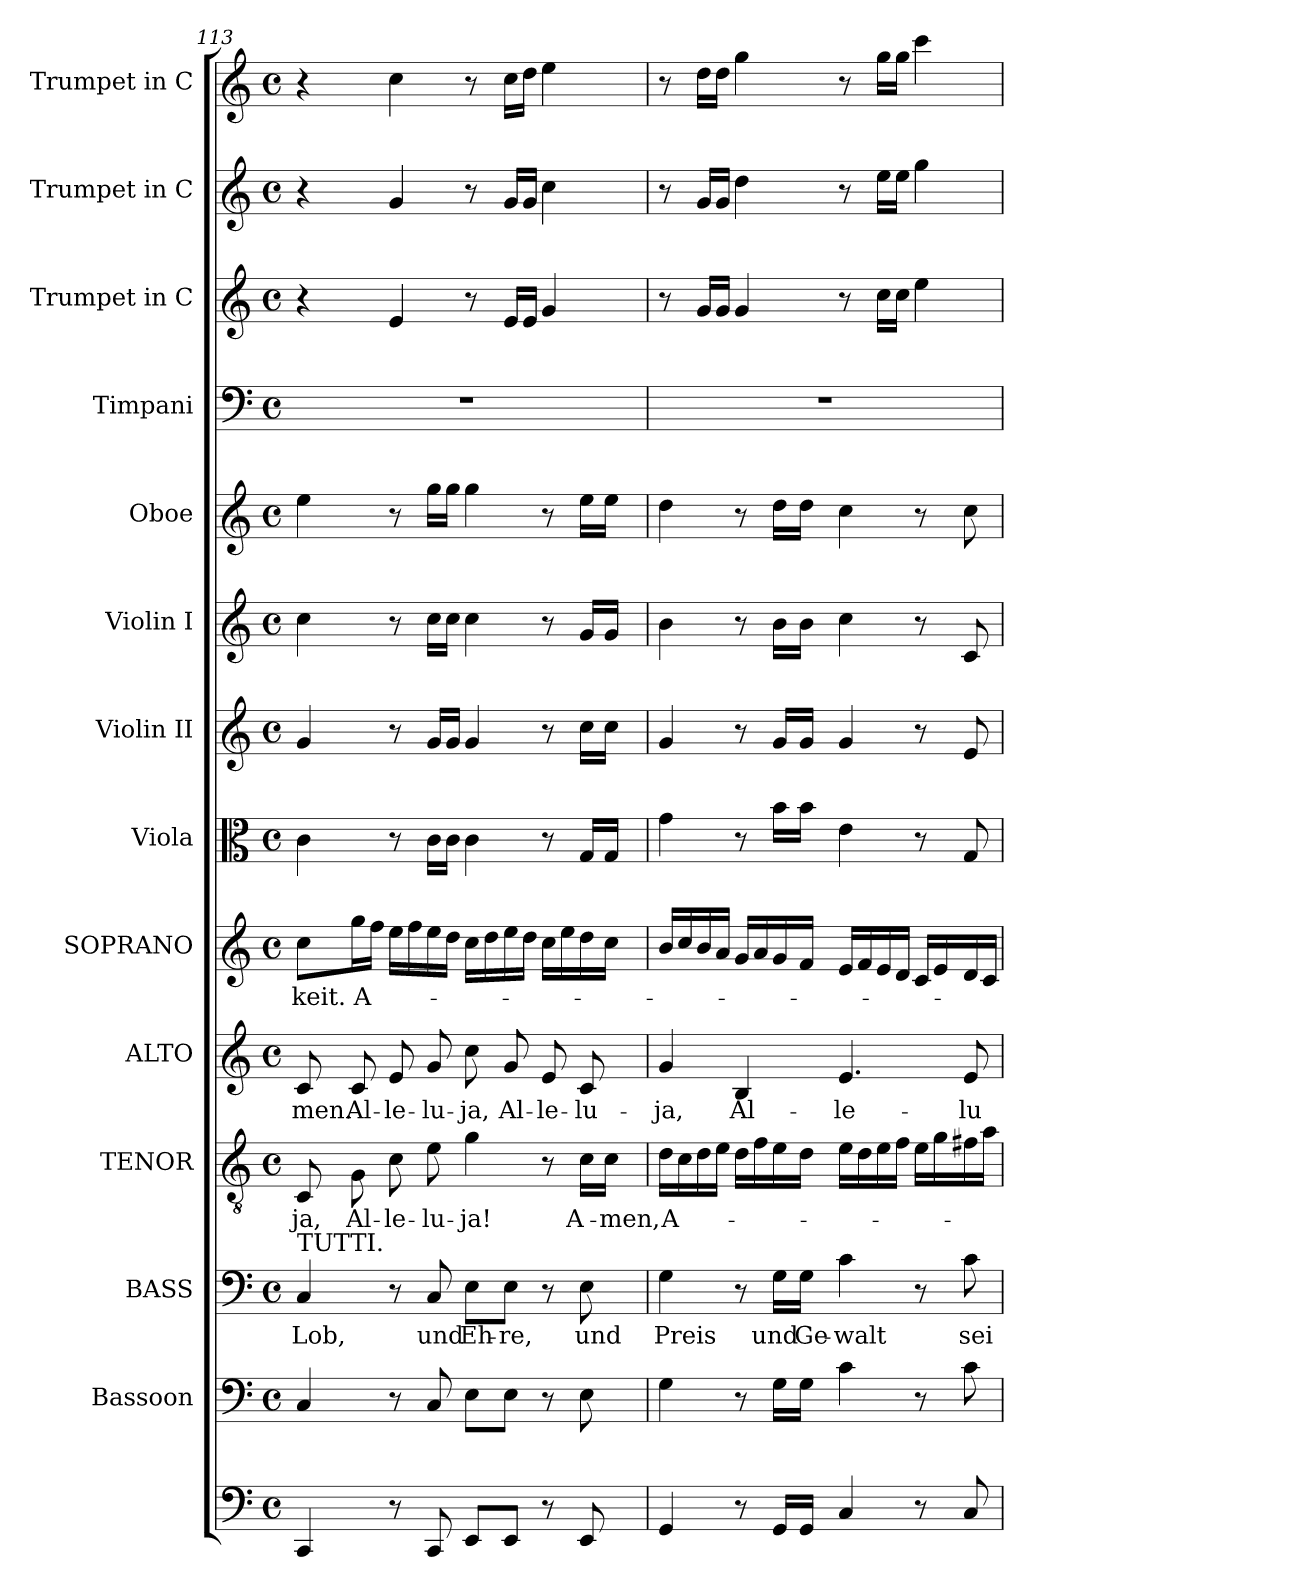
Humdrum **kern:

**kern	**kern	**kern	**text	**kern	**text	**kern	**text	**kern	**text	**kern	**kern	**kern	**kern	**kern	**kern	**kern	**kern
*part14	*part13	*part12	*part12	*part11	*part11	*part10	*part10	*part9	*part9	*part8	*part7	*part6	*part5	*part4	*part3	*part2	*part1
*staff14	*staff13	*staff12	*staff12	*staff11	*staff11	*staff10	*staff10	*staff9	*staff9	*staff8	*staff7	*staff6	*staff5	*staff4	*staff3	*staff2	*staff1
*	*I"Bassoon	*I"BASS	*	*I"TENOR	*	*I"ALTO	*	*I"SOPRANO	*	*I"Viola	*I"Violin II	*I"Violin I	*I"Oboe	*I"Timpani	*I"Trumpet in C	*I"Trumpet in C	*I"Trumpet in C
*	*	*	*	*	*	*I'Alto	*	*I'Soprano	*	*I'Viola	*I'Violin II	*I'Violin I	*I'Oboe	*I'Timp.	*	*	*
*clefF4	*clefF4	*clefF4	*	*clefGv2	*	*clefG2	*	*clefG2	*	*clefC3	*clefG2	*clefG2	*clefG2	*clefF4	*clefG2	*clefG2	*clefG2
*	*	*	*	*ITrd7c12	*	*	*	*	*	*	*	*	*	*	*	*	*
*k[]	*k[]	*k[]	*	*k[]	*	*k[]	*	*k[]	*	*k[]	*k[]	*k[]	*k[]	*k[]	*k[]	*k[]	*k[]
*C:	*C:	*C:	*	*C:	*	*C:	*	*C:	*	*C:	*C:	*C:	*C:	*C:	*C:	*C:	*C:
*M4/4	*M4/4	*M4/4	*	*M4/4	*	*M4/4	*	*M4/4	*	*M4/4	*M4/4	*M4/4	*M4/4	*M4/4	*M4/4	*M4/4	*M4/4
*met(c)	*met(c)	*met(c)	*	*met(c)	*	*met(c)	*	*met(c)	*	*met(c)	*met(c)	*met(c)	*met(c)	*met(c)	*met(c)	*met(c)	*met(c)
=113	=113	=113	=113	=113	=113	=113	=113	=113	=113	=113	=113	=113	=113	=113	=113	=113	=113
!	!	!	!LO:LY:b:color=#000000	!	!	!	!	!	!	!	!	!	!	!	!	!	!
!	!	!	!	!	!LO:LY:b:color=#000000	!	!	!	!	!	!	!	!	!	!	!	!
!	!	!	!	!	!	!	!LO:LY:b:color=#000000	!	!	!	!	!	!	!	!	!	!
!	!	!LO:TX:a:t=TUTTI.	!	!	!	!	!	!	!	!	!	!	!	!	!	!	!
!	!	!	!	!	!	!	!	!	!LO:LY:b:color=#000000	!	!	!	!	!	!	!	!
4CCi/	4Ci/	4Ci/	Lob,	8CCi/	-ja,	8ci/	-men.	8cci\L	-keit.	4ci\	4gi/	4cci\	4eei\	1r	4r	4r	4r
!	!	!	!	!	!LO:LY:b:color=#000000	!	!	!	!	!	!	!	!	!	!	!	!
!	!	!	!	!	!	!	!LO:LY:b:color=#000000	!	!	!	!	!	!	!	!	!	!
!	!	!	!	!	!	!	!	!	!LO:LY:b:color=#000000	!	!	!	!	!	!	!	!
.	.	.	.	8GGi\	Al-	8ci/	Al-	16ggi\L	A-	.	.	.	.	.	.	.	.
.	.	.	.	.	.	.	.	16ffi\JJ	.	.	.	.	.	.	.	.	.
!	!	!	!	!	!LO:LY:b:color=#000000	!	!	!	!	!	!	!	!	!	!	!	!
!	!	!	!	!	!	!	!LO:LY:b:color=#000000	!	!	!	!	!	!	!	!	!	!
8r	8r	8r	.	8Ci\	-le-	8ei/	-le-	16eei\LL	.	8r	8r	8r	8r	.	4ei/	4gi/	4cci\
.	.	.	.	.	.	.	.	16ffi\	.	.	.	.	.	.	.	.	.
!	!	!	!LO:LY:b:color=#000000	!	!	!	!	!	!	!	!	!	!	!	!	!	!
!	!	!	!	!	!LO:LY:b:color=#000000	!	!	!	!	!	!	!	!	!	!	!	!
!	!	!	!	!	!	!	!LO:LY:b:color=#000000	!	!	!	!	!	!	!	!	!	!
8CCi/	8Ci/	8Ci/	und	8Ei\	-lu-	8gi/	-lu-	16eei\	.	16ci\LL	16gi/LL	16cci\LL	16ggi\LL	.	.	.	.
.	.	.	.	.	.	.	.	16ddi\JJ	.	16ci\JJ	16gi/JJ	16cci\JJ	16ggi\JJ	.	.	.	.
!	!	!	!LO:LY:b:color=#000000	!	!	!	!	!	!	!	!	!	!	!	!	!	!
!	!	!	!	!	!LO:LY:b:color=#000000	!	!	!	!	!	!	!	!	!	!	!	!
!	!	!	!	!	!	!	!LO:LY:b:color=#000000	!	!	!	!	!	!	!	!	!	!
8EEi/L	8Ei\L	8Ei\L	Eh-	4Gi\	-ja!	8cci\	-ja,	16cci\LL	.	4ci\	4gi/	4cci\	4ggi\	.	8r	8r	8r
.	.	.	.	.	.	.	.	16ddi\	.	.	.	.	.	.	.	.	.
!	!	!	!LO:LY:b:color=#000000	!	!	!	!	!	!	!	!	!	!	!	!	!	!
!	!	!	!	!	!	!	!LO:LY:b:color=#000000	!	!	!	!	!	!	!	!	!	!
8EEi/J	8Ei\J	8Ei\J	-re,	.	.	8gi/	Al-	16eei\	.	.	.	.	.	.	16ei/LL	16gi/LL	16cci\LL
.	.	.	.	.	.	.	.	16ddi\JJ	.	.	.	.	.	.	16ei/JJ	16gi/JJ	16ddi\JJ
!	!	!	!	!	!	!	!LO:LY:b:color=#000000	!	!	!	!	!	!	!	!	!	!
8r	8r	8r	.	8r	.	8ei/	-le-	16cci\LL	.	8r	8r	8r	8r	.	4gi/	4cci\	4eei\
.	.	.	.	.	.	.	.	16eei\	.	.	.	.	.	.	.	.	.
!	!	!	!LO:LY:b:color=#000000	!	!	!	!	!	!	!	!	!	!	!	!	!	!
!	!	!	!	!	!LO:LY:b:color=#000000	!	!	!	!	!	!	!	!	!	!	!	!
!	!	!	!	!	!	!	!LO:LY:b:color=#000000	!	!	!	!	!	!	!	!	!	!
8EEi/	8Ei\	8Ei\	und	16Ci\LL	A-	8ci/	-lu-	16ddi\	.	16Gi/LL	16cci\LL	16gi/LL	16eei\LL	.	.	.	.
!	!	!	!	!	!LO:LY:b:color=#000000	!	!	!	!	!	!	!	!	!	!	!	!
.	.	.	.	16Ci\JJ	-men,	.	.	16cci\JJ	.	16Gi/JJ	16cci\JJ	16gi/JJ	16eei\JJ	.	.	.	.
!!LO:PB:g=z
=114	=114	=114	=114	=114	=114	=114	=114	=114	=114	=114	=114	=114	=114	=114	=114	=114	=114
!	!	!	!LO:LY:b:color=#000000	!	!	!	!	!	!	!	!	!	!	!	!	!	!
!	!	!	!	!	!LO:LY:b:color=#000000	!	!	!	!	!	!	!	!	!	!	!	!
!	!	!	!	!	!	!	!LO:LY:b:color=#000000	!	!	!	!	!	!	!	!	!	!
4GGi/	4Gi\	4Gi\	Preis	16Di\LL	A-	4gi/	-ja,	16bi/LL	.	4gi\	4gi/	4bi\	4ddi\	1r	8r	8r	8r
.	.	.	.	16Ci\	.	.	.	16cci/	.	.	.	.	.	.	.	.	.
.	.	.	.	16Di\	.	.	.	16bi/	.	.	.	.	.	.	16gi/LL	16gi/LL	16ddi\LL
.	.	.	.	16Ei\JJ	.	.	.	16ai/JJ	.	.	.	.	.	.	16gi/JJ	16gi/JJ	16ddi\JJ
!	!	!	!	!	!	!	!LO:LY:b:color=#000000	!	!	!	!	!	!	!	!	!	!
8r	8r	8r	.	16Di\LL	.	4Bi/	Al-	16gi/LL	.	8r	8r	8r	8r	.	4gi/	4ddi\	4ggi\
.	.	.	.	16Fi\	.	.	.	16ai/	.	.	.	.	.	.	.	.	.
!	!	!	!LO:LY:b:color=#000000	!	!	!	!	!	!	!	!	!	!	!	!	!	!
16GGi/LL	16Gi\LL	16Gi\LL	und	16Ei\	.	.	.	16gi/	.	16bi\LL	16gi/LL	16bi\LL	16ddi\LL	.	.	.	.
!	!	!	!LO:LY:b:color=#000000	!	!	!	!	!	!	!	!	!	!	!	!	!	!
16GGi/JJ	16Gi\JJ	16Gi\JJ	Ge-	16Di\JJ	.	.	.	16fi/JJ	.	16bi\JJ	16gi/JJ	16bi\JJ	16ddi\JJ	.	.	.	.
!	!	!	!LO:LY:b:color=#000000	!	!	!	!	!	!	!	!	!	!	!	!	!	!
!	!	!	!	!	!	!	!LO:LY:b:color=#000000	!	!	!	!	!	!	!	!	!	!
4Ci/	4ci\	4ci\	-walt	16Ei\LL	.	4.ei/	-le-	16ei/LL	.	4ei\	4gi/	4cci\	4cci\	.	8r	8r	8r
.	.	.	.	16Di\	.	.	.	16fi/	.	.	.	.	.	.	.	.	.
.	.	.	.	16Ei\	.	.	.	16ei/	.	.	.	.	.	.	16cci\LL	16eei\LL	16ggi\LL
.	.	.	.	16Fi\JJ	.	.	.	16di/JJ	.	.	.	.	.	.	16cci\JJ	16eei\JJ	16ggi\JJ
8r	8r	8r	.	16Ei\LL	.	.	.	16ci/LL	.	8r	8r	8r	8r	.	4eei\	4ggi\	4ccci\
.	.	.	.	16Gi\	.	.	.	16ei/	.	.	.	.	.	.	.	.	.
!	!	!	!LO:LY:b:color=#000000	!	!	!	!	!	!	!	!	!	!	!	!	!	!
!	!	!	!	!	!	!	!LO:LY:b:color=#000000	!	!	!	!	!	!	!	!	!	!
8Ci/	8ci\	8ci\	sei	16F#Xi\	.	8ei/	-lu-	16di/	.	8Gi/	8ei/	8ci/	8cci\	.	.	.	.
.	.	.	.	16Ai\JJ	.	.	.	16ci/JJ	.	.	.	.	.	.	.	.	.
=	=	=	=	=	=	=	=	=	=	=	=	=	=	=	=	=	=
*-	*-	*-	*-	*-	*-	*-	*-	*-	*-	*-	*-	*-	*-	*-	*-	*-	*-
